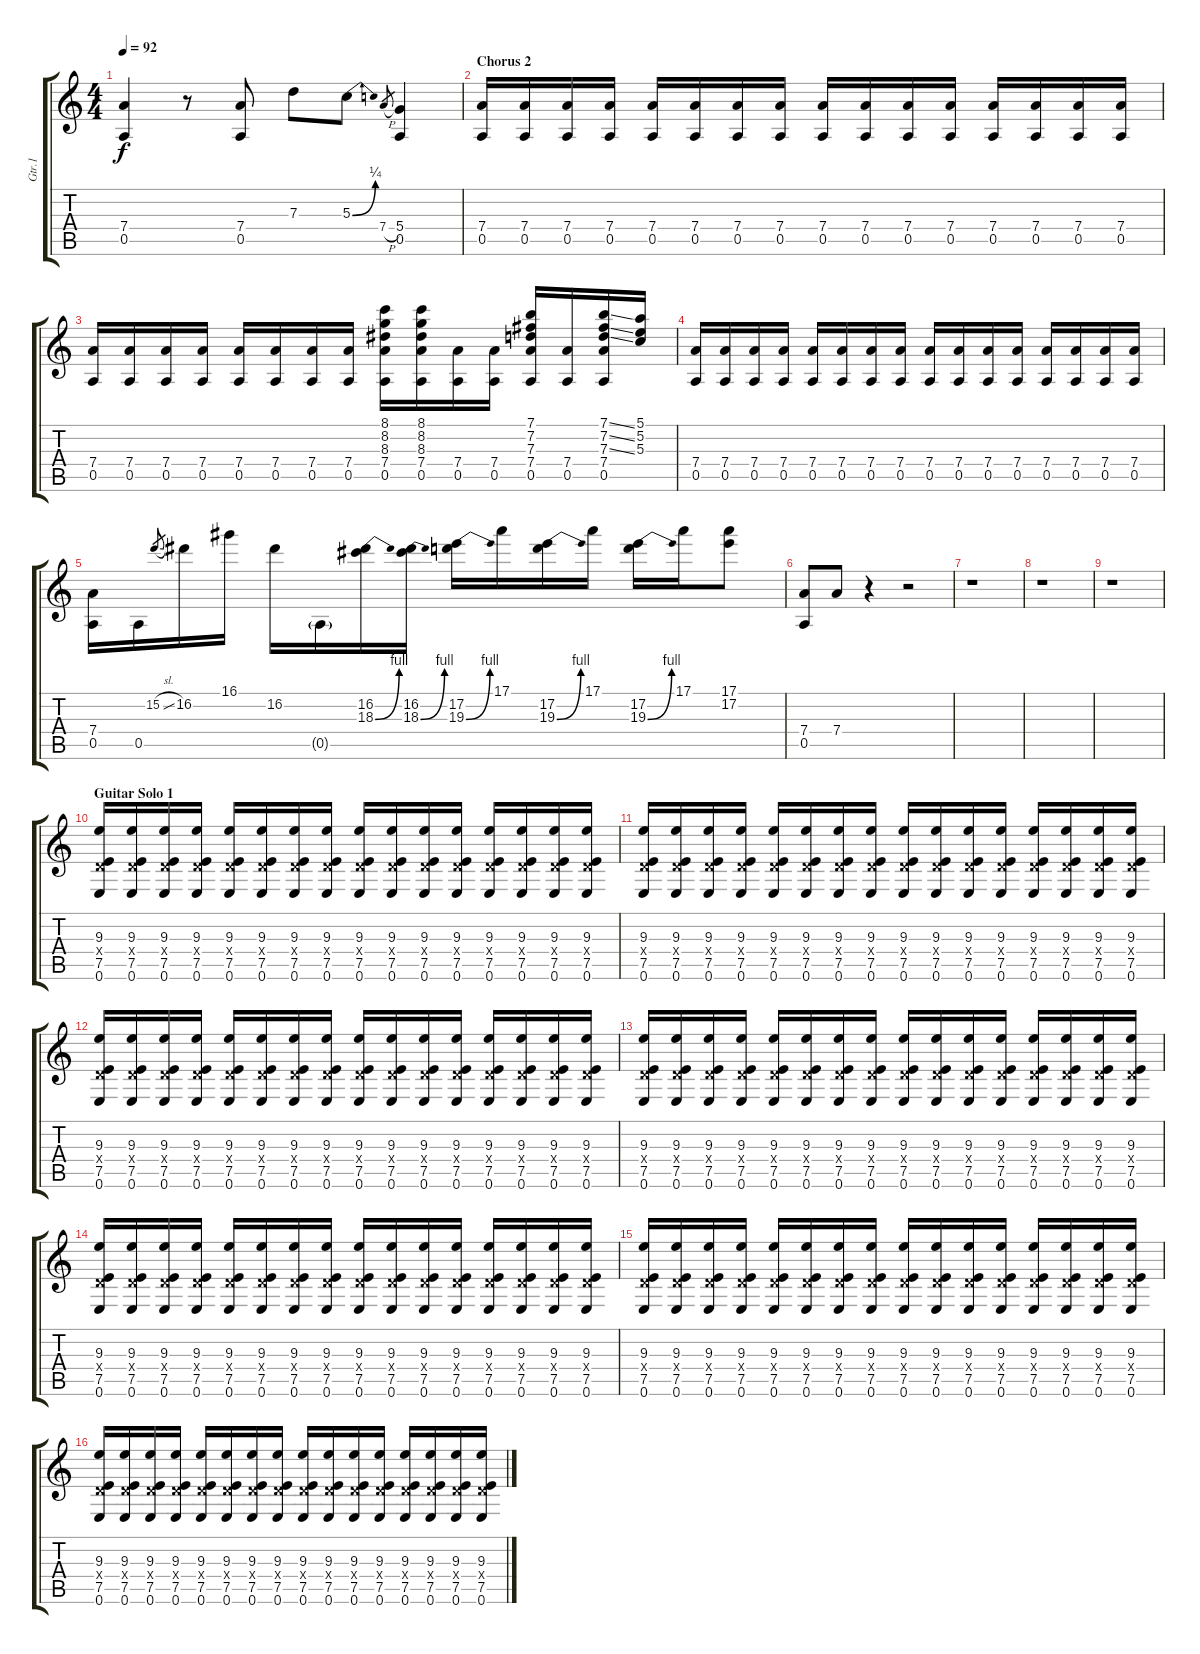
\track ("Gtr.1" "Gtr.1") {instrument overdrivenguitar}
\staff {score tabs}
\tuning (E4 B3 G3 D3 A2 E2) {hide}
\ts (4 4)
\tempo 92
\clef g2
\ks c
(7.4 0.5).4{dy f} r.8 (7.4 0.5).8 7.3.8 5.3{be (bend 0 0 60 1)}.8 7.4{h}.8{gr} (5.4 0.5).4 |
\section ("" "Chorus 2")
(7.4 0.5).16 (7.4 0.5).16 (7.4 0.5).16 (7.4 0.5).16 (7.4 0.5).16 (7.4 0.5).16 (7.4 0.5).16 (7.4 0.5).16 (7.4 0.5).16 (7.4 0.5).16 (7.4 0.5).16 (7.4 0.5).16 (7.4 0.5).16 (7.4 0.5).16 (7.4 0.5).16 (7.4 0.5).16 |
(7.4 0.5).16 (7.4 0.5).16 (7.4 0.5).16 (7.4 0.5).16 (7.4 0.5).16 (7.4 0.5).16 (7.4 0.5).16 (7.4 0.5).16 (8.1 8.2 8.3 7.4 0.5).16 (8.1 8.2 8.3 7.4 0.5).16 (7.4 0.5).16 (7.4 0.5).16 (7.1 7.2 7.3 7.4 0.5).16 (7.4 0.5).16 (7.1{ss} 7.2{ss} 7.3{ss} 7.4 0.5).16 (5.1 5.2 5.3).16 |
(7.4 0.5).16 (7.4 0.5).16 (7.4 0.5).16 (7.4 0.5).16 (7.4 0.5).16 (7.4 0.5).16 (7.4 0.5).16 (7.4 0.5).16 (7.4 0.5).16 (7.4 0.5).16 (7.4 0.5).16 (7.4 0.5).16 (7.4 0.5).16 (7.4 0.5).16 (7.4 0.5).16 (7.4 0.5).16 |
(7.4 0.5).16 0.5.16 15.2{sl}.8{gr} 16.2.16 16.1.16 16.2.16 0.5{g}.16 (16.2 18.3{be (bend 0 0 60 4)}).16 (16.2 18.3{be (bend 0 0 60 4)}).16 (17.2 19.3{be (bend 0 0 60 4)}).16 17.1.16 (17.2 19.3{be (bend 0 0 60 4)}).16 17.1.16 (17.2 19.3{be (bend 0 0 60 4)}).16 17.1.16 (17.1 17.2).8 |
(7.4 0.5).8 7.4.8 r.4 r.2 |
r.1 |
r.1 |
r.1 |
\section ("" "Guitar Solo 1")
(9.3 0.4{x} 7.5 0.6).16 (9.3 0.4{x} 7.5 0.6).16 (9.3 0.4{x} 7.5 0.6).16 (9.3 0.4{x} 7.5 0.6).16 (9.3 0.4{x} 7.5 0.6).16 (9.3 0.4{x} 7.5 0.6).16 (9.3 0.4{x} 7.5 0.6).16 (9.3 0.4{x} 7.5 0.6).16 (9.3 0.4{x} 7.5 0.6).16 (9.3 0.4{x} 7.5 0.6).16 (9.3 0.4{x} 7.5 0.6).16 (9.3 0.4{x} 7.5 0.6).16 (9.3 0.4{x} 7.5 0.6).16 (9.3 0.4{x} 7.5 0.6).16 (9.3 0.4{x} 7.5 0.6).16 (9.3 0.4{x} 7.5 0.6).16 |
(9.3 0.4{x} 7.5 0.6).16 (9.3 0.4{x} 7.5 0.6).16 (9.3 0.4{x} 7.5 0.6).16 (9.3 0.4{x} 7.5 0.6).16 (9.3 0.4{x} 7.5 0.6).16 (9.3 0.4{x} 7.5 0.6).16 (9.3 0.4{x} 7.5 0.6).16 (9.3 0.4{x} 7.5 0.6).16 (9.3 0.4{x} 7.5 0.6).16 (9.3 0.4{x} 7.5 0.6).16 (9.3 0.4{x} 7.5 0.6).16 (9.3 0.4{x} 7.5 0.6).16 (9.3 0.4{x} 7.5 0.6).16 (9.3 0.4{x} 7.5 0.6).16 (9.3 0.4{x} 7.5 0.6).16 (9.3 0.4{x} 7.5 0.6).16 |
(9.3 0.4{x} 7.5 0.6).16 (9.3 0.4{x} 7.5 0.6).16 (9.3 0.4{x} 7.5 0.6).16 (9.3 0.4{x} 7.5 0.6).16 (9.3 0.4{x} 7.5 0.6).16 (9.3 0.4{x} 7.5 0.6).16 (9.3 0.4{x} 7.5 0.6).16 (9.3 0.4{x} 7.5 0.6).16 (9.3 0.4{x} 7.5 0.6).16 (9.3 0.4{x} 7.5 0.6).16 (9.3 0.4{x} 7.5 0.6).16 (9.3 0.4{x} 7.5 0.6).16 (9.3 0.4{x} 7.5 0.6).16 (9.3 0.4{x} 7.5 0.6).16 (9.3 0.4{x} 7.5 0.6).16 (9.3 0.4{x} 7.5 0.6).16 |
(9.3 0.4{x} 7.5 0.6).16 (9.3 0.4{x} 7.5 0.6).16 (9.3 0.4{x} 7.5 0.6).16 (9.3 0.4{x} 7.5 0.6).16 (9.3 0.4{x} 7.5 0.6).16 (9.3 0.4{x} 7.5 0.6).16 (9.3 0.4{x} 7.5 0.6).16 (9.3 0.4{x} 7.5 0.6).16 (9.3 0.4{x} 7.5 0.6).16 (9.3 0.4{x} 7.5 0.6).16 (9.3 0.4{x} 7.5 0.6).16 (9.3 0.4{x} 7.5 0.6).16 (9.3 0.4{x} 7.5 0.6).16 (9.3 0.4{x} 7.5 0.6).16 (9.3 0.4{x} 7.5 0.6).16 (9.3 0.4{x} 7.5 0.6).16 |
(9.3 0.4{x} 7.5 0.6).16 (9.3 0.4{x} 7.5 0.6).16 (9.3 0.4{x} 7.5 0.6).16 (9.3 0.4{x} 7.5 0.6).16 (9.3 0.4{x} 7.5 0.6).16 (9.3 0.4{x} 7.5 0.6).16 (9.3 0.4{x} 7.5 0.6).16 (9.3 0.4{x} 7.5 0.6).16 (9.3 0.4{x} 7.5 0.6).16 (9.3 0.4{x} 7.5 0.6).16 (9.3 0.4{x} 7.5 0.6).16 (9.3 0.4{x} 7.5 0.6).16 (9.3 0.4{x} 7.5 0.6).16 (9.3 0.4{x} 7.5 0.6).16 (9.3 0.4{x} 7.5 0.6).16 (9.3 0.4{x} 7.5 0.6).16 |
(9.3 0.4{x} 7.5 0.6).16 (9.3 0.4{x} 7.5 0.6).16 (9.3 0.4{x} 7.5 0.6).16 (9.3 0.4{x} 7.5 0.6).16 (9.3 0.4{x} 7.5 0.6).16 (9.3 0.4{x} 7.5 0.6).16 (9.3 0.4{x} 7.5 0.6).16 (9.3 0.4{x} 7.5 0.6).16 (9.3 0.4{x} 7.5 0.6).16 (9.3 0.4{x} 7.5 0.6).16 (9.3 0.4{x} 7.5 0.6).16 (9.3 0.4{x} 7.5 0.6).16 (9.3 0.4{x} 7.5 0.6).16 (9.3 0.4{x} 7.5 0.6).16 (9.3 0.4{x} 7.5 0.6).16 (9.3 0.4{x} 7.5 0.6).16 |
(9.3 0.4{x} 7.5 0.6).16 (9.3 0.4{x} 7.5 0.6).16 (9.3 0.4{x} 7.5 0.6).16 (9.3 0.4{x} 7.5 0.6).16 (9.3 0.4{x} 7.5 0.6).16 (9.3 0.4{x} 7.5 0.6).16 (9.3 0.4{x} 7.5 0.6).16 (9.3 0.4{x} 7.5 0.6).16 (9.3 0.4{x} 7.5 0.6).16 (9.3 0.4{x} 7.5 0.6).16 (9.3 0.4{x} 7.5 0.6).16 (9.3 0.4{x} 7.5 0.6).16 (9.3 0.4{x} 7.5 0.6).16 (9.3 0.4{x} 7.5 0.6).16 (9.3 0.4{x} 7.5 0.6).16 (9.3 0.4{x} 7.5 0.6).16
